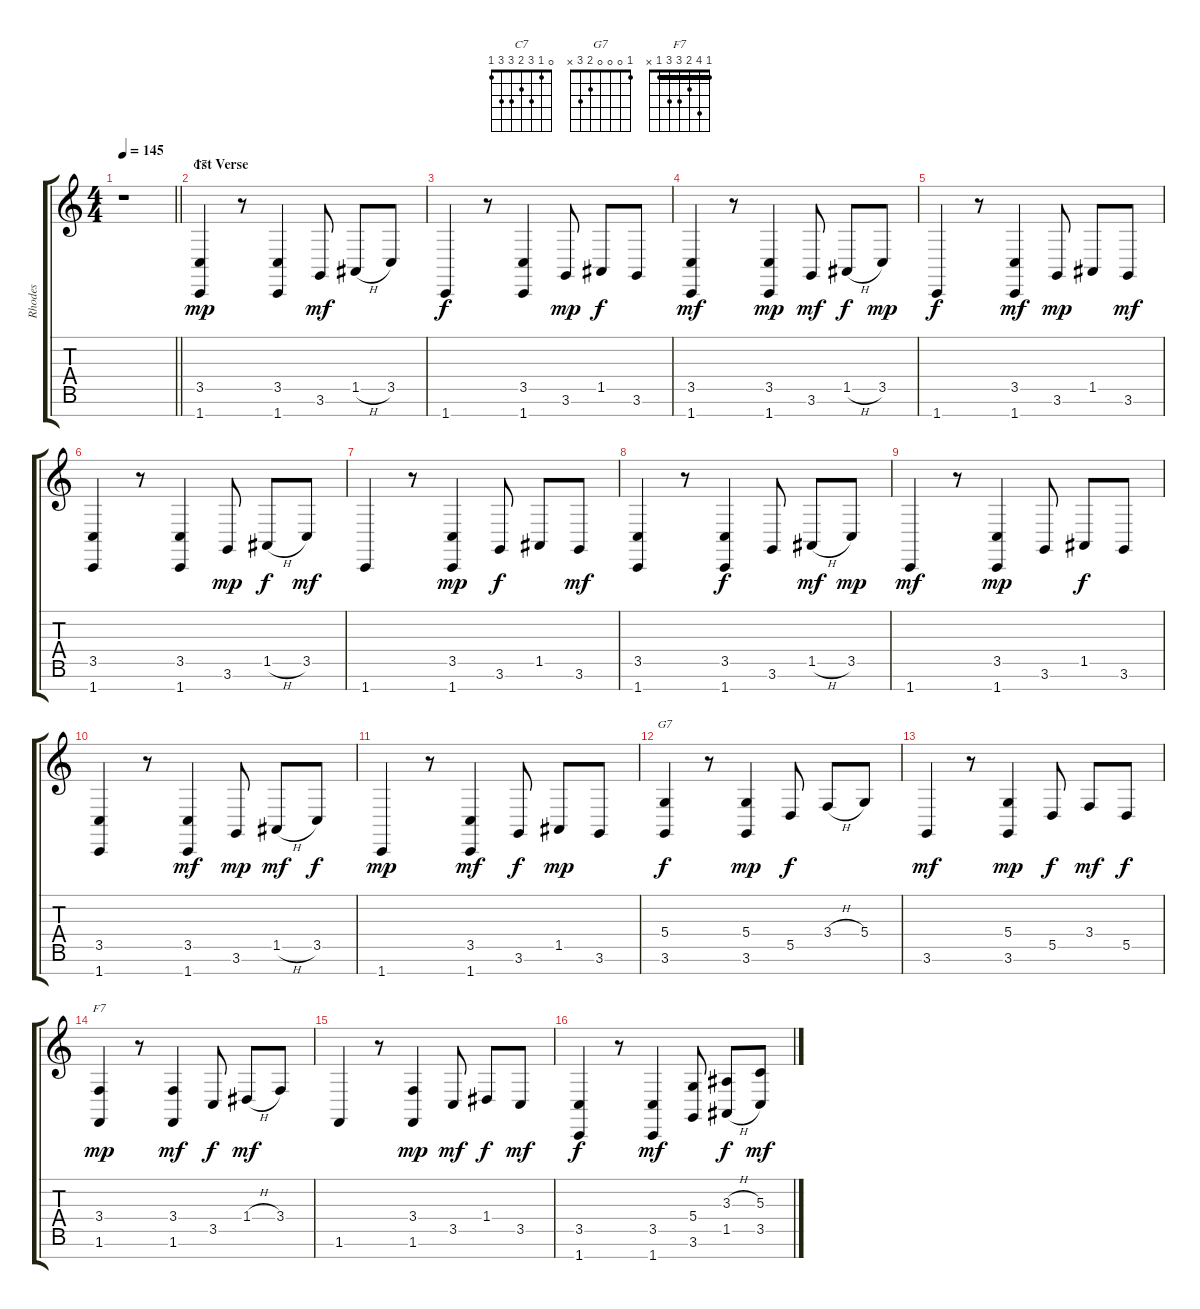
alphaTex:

\track ("Rhodes" "Rhodes") {instrument electricpiano1}
\staff {score tabs}
\tuning (E4 B3 G3 D3 A2 E2 B1) {hide}
\chord ("C7" 0 1 3 2 3 3 1)
\chord ("G7" 1 0 0 0 2 3 x)
\chord ("F7" 1 4 2 3 3 1 x) {barre 1}
\ts (4 4)
\tempo 145
\clef g2
\barLineRight lightlight
\ks c
r.1{dy mp instrument electricpiano1} |
\section ("" "1st Verse")
(3.5 1.7).4{ch "C7"} r.8 (3.5 1.7).4 3.6.8{dy mf} 1.5{h}.8 3.5.8 |
1.7.4{dy f} r.8 (3.5 1.7).4 3.6.8{dy mp} 1.5.8{dy f} 3.6.8 |
(3.5 1.7).4{dy mf} r.8 (3.5 1.7).4{dy mp} 3.6.8{dy mf} 1.5{h}.8{dy f} 3.5.8{dy mp} |
1.7.4{dy f} r.8 (3.5 1.7).4{dy mf} 3.6.8{dy mp} 1.5.8 3.6.8{dy mf} |
(3.5 1.7).4 r.8 (3.5 1.7).4 3.6.8{dy mp} 1.5{h}.8{dy f} 3.5.8{dy mf} |
1.7.4 r.8 (3.5 1.7).4{dy mp} 3.6.8{dy f} 1.5.8 3.6.8{dy mf} |
(3.5 1.7).4 r.8 (3.5 1.7).4{dy f} 3.6.8 1.5{h}.8{dy mf} 3.5.8{dy mp} |
1.7.4{dy mf} r.8 (3.5 1.7).4{dy mp} 3.6.8 1.5.8{dy f} 3.6.8 |
(3.5 1.7).4 r.8 (3.5 1.7).4{dy mf} 3.6.8{dy mp} 1.5{h}.8{dy mf} 3.5.8{dy f} |
1.7.4{dy mp} r.8 (3.5 1.7).4{dy mf} 3.6.8{dy f} 1.5.8{dy mp} 3.6.8 |
(5.4 3.6).4{ch "G7" dy f} r.8 (5.4 3.6).4{dy mp} 5.5.8{dy f} 3.4{h}.8 5.4.8 |
3.6.4{dy mf} r.8 (5.4 3.6).4{dy mp} 5.5.8{dy f} 3.4.8{dy mf} 5.5.8{dy f} |
(3.4 1.6).4{ch "F7" dy mp} r.8 (3.4 1.6).4{dy mf} 3.5.8{dy f} 1.4{h}.8{dy mf} 3.4.8 |
1.6.4 r.8 (3.4 1.6).4{dy mp} 3.5.8{dy mf} 1.4.8{dy f} 3.5.8{dy mf} |
(3.5 1.7).4{dy f} r.8 (3.5 1.7).4{dy mf} (5.4 3.6).8 (3.3{h} 1.5{h}).8{dy f} (5.3 3.5).8{dy mf}
